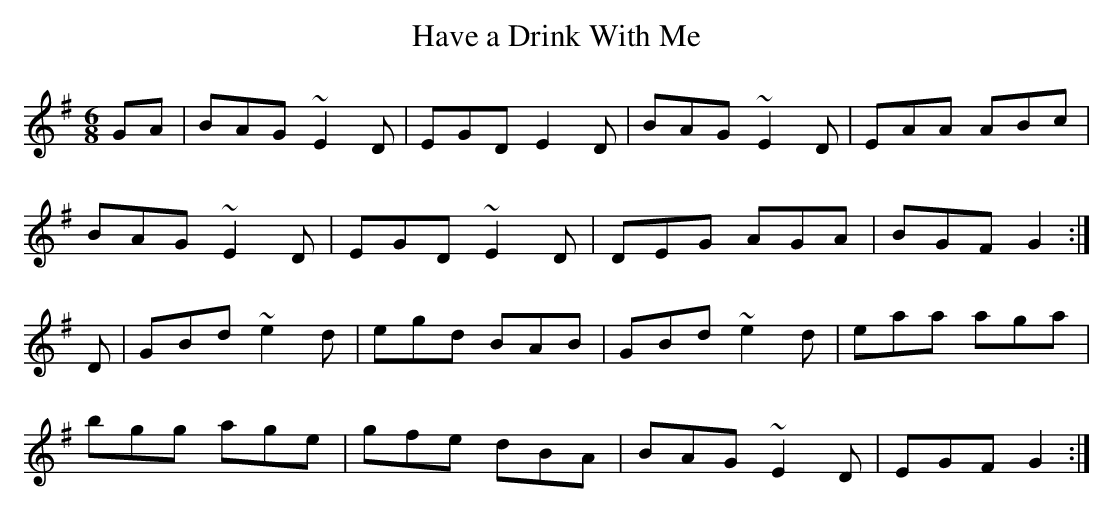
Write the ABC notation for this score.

X:1
T:Have a Drink With Me
E:8
M:6/8
K:G
GA|BAG ~E2D|EGD E2D|BAG ~E2D|EAA ABc|
BAG ~E2D|EGD ~E2D|DEG AGA|BGF G2:|
D|GBd ~e2d|egd BAB|GBd ~e2d|eaa aga|
bgg age|gfe dBA|BAG ~E2D|EGF G2:|**
